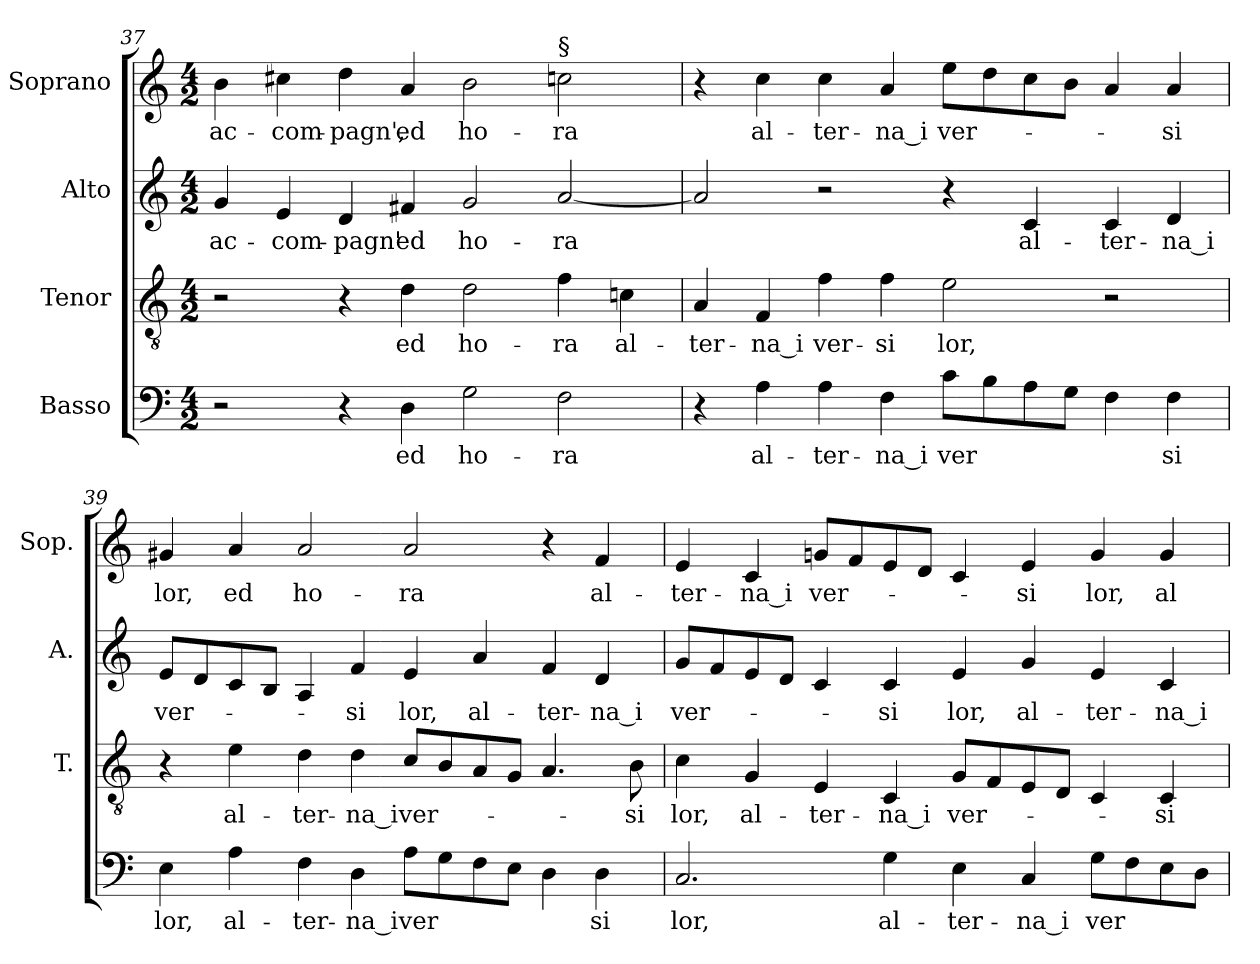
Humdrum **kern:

**kern	**text	**kern	**text	**kern	**text	**kern	**text
*part4	*part4	*part3	*part3	*part2	*part2	*part1	*part1
*staff4	*staff4	*staff3	*staff3	*staff2	*staff2	*staff1	*staff1
*I"Basso	*	*I"Tenor	*	*I"Alto	*	*I"Soprano	*
*	*	*I'T.	*	*I'A.	*	*I'Sop.	*
*clefF4	*	*clefGv2	*	*clefG2	*	*clefG2	*
*	*	*ITrd7c12	*	*	*	*	*
*k[]	*	*k[]	*	*k[]	*	*k[]	*
*C:	*	*C:	*	*C:	*	*C:	*
*M4/2	*	*M4/2	*	*M4/2	*	*M4/2	*
=37	=37	=37	=37	=37	=37	=37	=37
!	!	!	!	!	!LO:LY:b:color=#000000	!	!
!	!	!	!	!	!	!	!LO:LY:b:color=#000000
2r	.	2r	.	4gi/	ac-	4bi\	ac-
!	!	!	!	!	!LO:LY:b:color=#000000	!	!
!	!	!	!	!	!	!	!LO:LY:b:color=#000000
.	.	.	.	4ei/	-com-	4cc#Xi\	-com-
!	!	!	!	!	!LO:LY:b:color=#000000	!	!
!	!	!	!	!	!	!	!LO:LY:b:color=#000000
4r	.	4r	.	4di/	-pagn'	4ddi\	-pagn',
!	!LO:LY:b:color=#000000	!	!	!	!	!	!
!	!	!	!LO:LY:b:color=#000000	!	!	!	!
!	!	!	!	!	!LO:LY:b:color=#000000	!	!
!	!	!	!	!	!	!	!LO:LY:b:color=#000000
4Di\	ed	4Di\	ed	4f#Xi/	ed	4ai/	ed
!	!LO:LY:b:color=#000000	!	!	!	!	!	!
!	!	!	!LO:LY:b:color=#000000	!	!	!	!
!	!	!	!	!	!LO:LY:b:color=#000000	!	!
!	!	!	!	!	!	!	!LO:LY:b:color=#000000
2Gi\	ho-	2Di\	ho-	2gi/	ho-	2bi\	ho-
!	!LO:LY:b:color=#000000	!	!	!	!	!	!
!	!	!	!LO:LY:b:color=#000000	!	!	!	!
!	!	!	!	!	!LO:LY:b:color=#000000	!	!
!	!	!	!	!	!	!LO:TX:a:t=§	!
!	!	!	!	!	!	!	!LO:LY:b:color=#000000
2Fi\	-ra	4Fi\	-ra	[<2ai/	-ra	2cci\	-ra
!	!	!	!LO:LY:b:color=#000000	!	!	!	!
.	.	4Cni\	al-	.	.	.	.
!!LO:LB:g=z
=38	=38	=38	=38	=38	=38	=38	=38
!	!	!	!LO:LY:b:color=#000000	!	!	!	!
4r	.	4AAi/	-ter-	2ai/]	.	4r	.
!	!LO:LY:b:color=#000000	!	!	!	!	!	!
!	!	!	!LO:LY:b:color=#000000	!	!	!	!
!	!	!	!	!	!	!	!LO:LY:b:color=#000000
4Ai\	al-	4FFi/	-na_i	.	.	4cci\	al-
!	!LO:LY:b:color=#000000	!	!	!	!	!	!
!	!	!	!LO:LY:b:color=#000000	!	!	!	!
!	!	!	!	!	!	!	!LO:LY:b:color=#000000
4Ai\	-ter-	4Fi\	ver-	2r	.	4cci\	-ter-
!	!LO:LY:b:color=#000000	!	!	!	!	!	!
!	!	!	!LO:LY:b:color=#000000	!	!	!	!
!	!	!	!	!	!	!	!LO:LY:b:color=#000000
4Fi\	-na_i	4Fi\	-si	.	.	4ai/	-na_i
!	!LO:LY:b:color=#000000	!	!	!	!	!	!
!	!	!	!LO:LY:b:color=#000000	!	!	!	!
!	!	!	!	!	!	!	!LO:LY:b:color=#000000
8ci\L	ver	2Ei\	lor,	4r	.	8eei\L	ver-
8Bi\	.	.	.	.	.	8ddi\	.
!	!	!	!	!	!LO:LY:b:color=#000000	!	!
8Ai\	.	.	.	4ci/	al-	8cci\	.
8Gi\J	.	.	.	.	.	8bi\J	.
!	!	!	!	!	!LO:LY:b:color=#000000	!	!
4Fi\	.	2r	.	4ci/	-ter-	4ai/	.
!	!LO:LY:b:color=#000000	!	!	!	!	!	!
!	!	!	!	!	!LO:LY:b:color=#000000	!	!
!	!	!	!	!	!	!	!LO:LY:b:color=#000000
4Fi\	si	.	.	4di/	-na_i	4ai/	-si
=39	=39	=39	=39	=39	=39	=39	=39
!	!LO:LY:b:color=#000000	!	!	!	!	!	!
!	!	!	!	!	!LO:LY:b:color=#000000	!	!
!	!	!	!	!	!	!	!LO:LY:b:color=#000000
4Ei\	lor,	4r	.	8ei/L	ver-	4g#Xi/	lor,
.	.	.	.	8di/	.	.	.
!	!LO:LY:b:color=#000000	!	!	!	!	!	!
!	!	!	!LO:LY:b:color=#000000	!	!	!	!
!	!	!	!	!	!	!	!LO:LY:b:color=#000000
4Ai\	al-	4Ei\	al-	8ci/	.	4ai/	ed
.	.	.	.	8Bi/J	.	.	.
!	!LO:LY:b:color=#000000	!	!	!	!	!	!
!	!	!	!LO:LY:b:color=#000000	!	!	!	!
!	!	!	!	!	!	!	!LO:LY:b:color=#000000
4Fi\	-ter-	4Di\	-ter-	4Ai/	.	2ai/	ho-
!	!LO:LY:b:color=#000000	!	!	!	!	!	!
!	!	!	!LO:LY:b:color=#000000	!	!	!	!
!	!	!	!	!	!LO:LY:b:color=#000000	!	!
4Di\	-na_i	4Di\	-na_i	4fi/	-si	.	.
!	!LO:LY:b:color=#000000	!	!	!	!	!	!
!	!	!	!LO:LY:b:color=#000000	!	!	!	!
!	!	!	!	!	!LO:LY:b:color=#000000	!	!
!	!	!	!	!	!	!	!LO:LY:b:color=#000000
8Ai\L	ver	8Ci/L	ver-	4ei/	lor,	2ai/	-ra
8Gi\	.	8BBi/	.	.	.	.	.
!	!	!	!	!	!LO:LY:b:color=#000000	!	!
8Fi\	.	8AAi/	.	4ai/	al-	.	.
8Ei\J	.	8GGi/J	.	.	.	.	.
!	!	!	!	!	!LO:LY:b:color=#000000	!	!
4Di\	.	4.AAi/	.	4fi/	-ter-	4r	.
!	!LO:LY:b:color=#000000	!	!	!	!	!	!
!	!	!	!	!	!LO:LY:b:color=#000000	!	!
!	!	!	!	!	!	!	!LO:LY:b:color=#000000
4Di\	si	.	.	4di/	-na_i	4fi/	al-
!	!	!	!LO:LY:b:color=#000000	!	!	!	!
.	.	8BBi\	-si	.	.	.	.
=40	=40	=40	=40	=40	=40	=40	=40
!	!LO:LY:b:color=#000000	!	!	!	!	!	!
!	!	!	!LO:LY:b:color=#000000	!	!	!	!
!	!	!	!	!	!LO:LY:b:color=#000000	!	!
!	!	!	!	!	!	!	!LO:LY:b:color=#000000
2.Ci/	lor,	4Ci\	lor,	8gi/L	ver-	4ei/	-ter-
.	.	.	.	8fi/	.	.	.
!	!	!	!LO:LY:b:color=#000000	!	!	!	!
!	!	!	!	!	!	!	!LO:LY:b:color=#000000
.	.	4GGi/	al-	8ei/	.	4ci/	-na_i
.	.	.	.	8di/J	.	.	.
!	!	!	!LO:LY:b:color=#000000	!	!	!	!
!	!	!	!	!	!	!	!LO:LY:b:color=#000000
.	.	4EEi/	-ter-	4ci/	.	8gni/L	ver-
.	.	.	.	.	.	8fi/	.
!	!LO:LY:b:color=#000000	!	!	!	!	!	!
!	!	!	!LO:LY:b:color=#000000	!	!	!	!
!	!	!	!	!	!LO:LY:b:color=#000000	!	!
4Gi\	al-	4CCi/	-na_i	4ci/	-si	8ei/	.
.	.	.	.	.	.	8di/J	.
!	!LO:LY:b:color=#000000	!	!	!	!	!	!
!	!	!	!LO:LY:b:color=#000000	!	!	!	!
!	!	!	!	!	!LO:LY:b:color=#000000	!	!
4Ei\	-ter-	8GGi/L	ver-	4ei/	lor,	4ci/	.
.	.	8FFi/	.	.	.	.	.
!	!LO:LY:b:color=#000000	!	!	!	!	!	!
!	!	!	!	!	!LO:LY:b:color=#000000	!	!
!	!	!	!	!	!	!	!LO:LY:b:color=#000000
4Ci/	-na_i	8EEi/	.	4gi/	al-	4ei/	-si
.	.	8DDi/J	.	.	.	.	.
!	!LO:LY:b:color=#000000	!	!	!	!	!	!
!	!	!	!	!	!LO:LY:b:color=#000000	!	!
!	!	!	!	!	!	!	!LO:LY:b:color=#000000
8Gi\L	ver	4CCi/	.	4ei/	-ter-	4gi/	lor,
8Fi\	.	.	.	.	.	.	.
!	!	!	!LO:LY:b:color=#000000	!	!	!	!
!	!	!	!	!	!LO:LY:b:color=#000000	!	!
!	!	!	!	!	!	!	!LO:LY:b:color=#000000
8Ei\	.	4CCi/	-si	4ci/	-na_i	4gi/	al-
8Di\J	.	.	.	.	.	.	.
=	=	=	=	=	=	=	=
*-	*-	*-	*-	*-	*-	*-	*-
